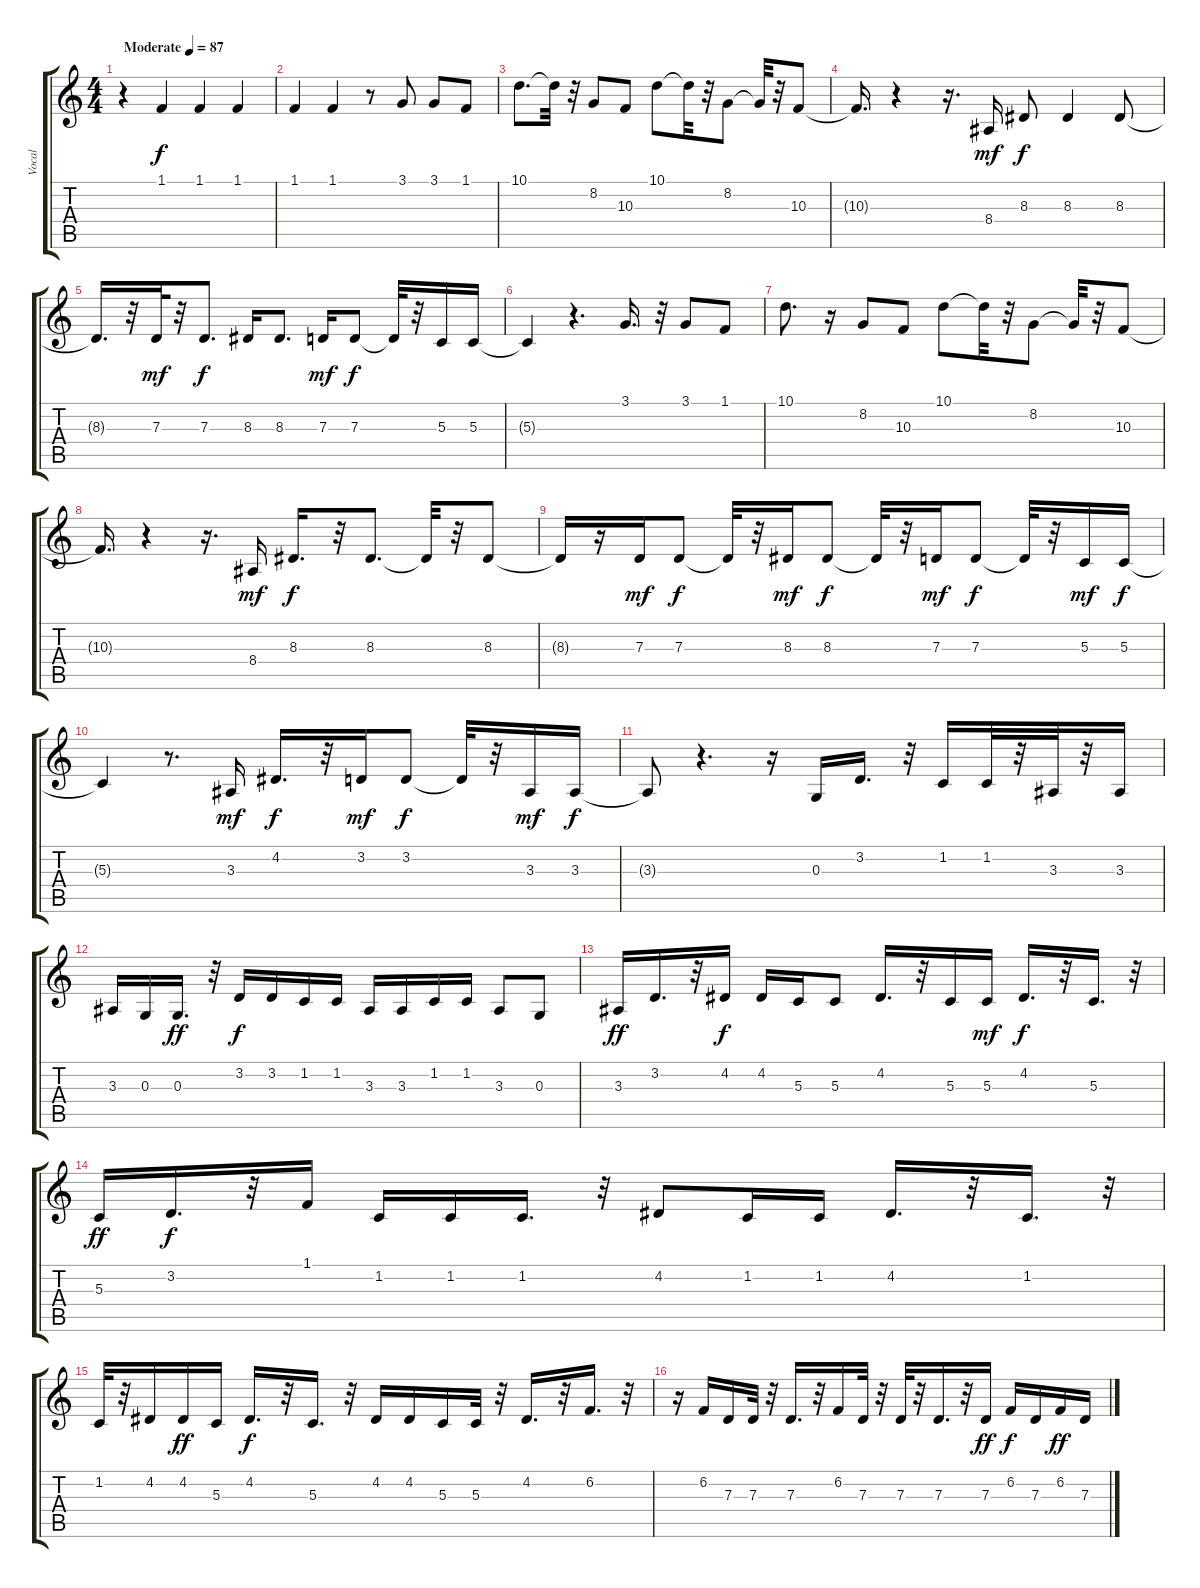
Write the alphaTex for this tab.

\track ("Vocal     " "Vocal     ") {instrument sopranosax}
\staff {score tabs}
\tuning (E4 B3 G3 D3 A2 E2) {hide}
\ts (4 4)
\tempo (87 "Moderate")
\clef g2
\ks c
r.4{dy f instrument sopranosax} 1.1.4 1.1.4 1.1.4 |
1.1.4 1.1.4 r.8 3.1.8 3.1.8 1.1.8 |
10.1.8{d} 10.1{t}.32 r.32 8.2.8 10.3.8 10.1.8 10.1{t}.32 r.32 8.2.8 8.2{t}.32 r.32 10.3.8 |
10.3{t}.16{d} r.4 r.16{d} 8.4.16{dy mf} 8.3.8{dy f} 8.3.4 8.3.8 |
8.3{t}.16{d} r.32 7.3.32{dy mf} r.32 7.3.8{d dy f} 8.3.16 8.3.8{d} 7.3.16{dy mf} 7.3.8{dy f} 7.3{t}.32 r.32 5.3.16 5.3.16 |
5.3{t}.4 r.4{d} 3.1.16{d} r.32 3.1.8 1.1.8 |
10.1.8{d} r.16 8.2.8 10.3.8 10.1.8 10.1{t}.32 r.32 8.2.8 8.2{t}.32 r.32 10.3.8 |
10.3{t}.16{d} r.4 r.16{d} 8.4.16{dy mf} 8.3.16{d dy f} r.32 8.3.8{d} 8.3{t}.32 r.32 8.3.8 |
8.3{t}.16 r.16 7.3.16{dy mf} 7.3.8{dy f} 7.3{t}.32 r.32 8.3.16{dy mf} 8.3.8{dy f} 8.3{t}.32 r.32 7.3.16{dy mf} 7.3.8{dy f} 7.3{t}.32 r.32 5.3.16{dy mf} 5.3.16{dy f} |
5.3{t}.4 r.8{d} 3.3.16{dy mf} 4.2.16{d dy f} r.32 3.2.16{dy mf} 3.2.8{dy f} 3.2{t}.32 r.32 3.3.16{dy mf} 3.3.16{dy f} |
3.3{t}.8 r.4{d} r.16 0.3.16 3.2.16{d} r.32 1.2.16 1.2.32 r.32 3.3.32 r.32 3.3.16 |
3.3.16 0.3.16 0.3.16{d dy ff} r.32 3.2.16{dy f} 3.2.16 1.2.16 1.2.16 3.3.16 3.3.16 1.2.16 1.2.16 3.3.8 0.3.8 |
3.3.16{dy ff} 3.2.16{d} r.32 4.2.16{dy f} 4.2.16 5.3.16 5.3.8 4.2.16{d} r.32 5.3.16 5.3.16{dy mf} 4.2.16{d dy f} r.32 5.3.16{d} r.32 |
5.3.16{dy ff} 3.2.16{d dy f} r.32 1.1.16 1.2.16 1.2.16 1.2.16{d} r.32 4.2.8 1.2.16 1.2.16 4.2.16{d} r.32 1.2.16{d} r.32 |
1.2.32 r.32 4.2.16 4.2.16{dy ff} 5.3.16 4.2.16{d dy f} r.32 5.3.16{d} r.32 4.2.16 4.2.16 5.3.16 5.3.32 r.32 4.2.16{d} r.32 6.2.16{d} r.32 |
r.16 6.2.16 7.3.16 7.3.32 r.32 7.3.16{d} r.32 6.2.16 7.3.32 r.32 7.3.32 r.32 7.3.16{d} r.32 7.3.16{dy ff} 6.2.16{dy f} 7.3.16 6.2.16{dy ff} 7.3.16
